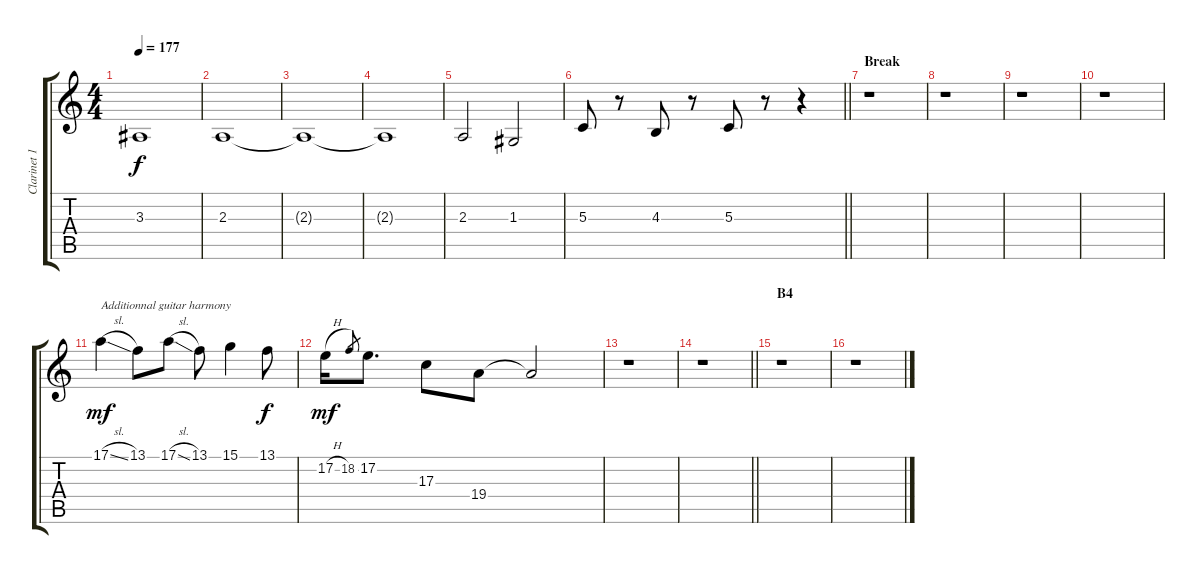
\track ("Clarinet 1" "Clarinet 1") {instrument clarinet}
\staff {score tabs}
\tuning (E4 B3 G3 D3 A2 E2) {hide}
\ts (4 4)
\tempo 177
\clef g2
\ks c
3.3.1{dy f} |
2.3.1 |
2.3{t}.1 |
2.3{t}.1 |
2.3.2 1.3.2 |
\barLineRight lightlight
5.3.8 r.8 4.3.8 r.8 5.3.8 r.8 r.4 |
\section ("" "Break")
r.1 |
r.1 |
r.1 |
r.1 |
17.1{sl}.4{txt "Additionnal guitar harmony" dy mf volume 11 instrument acousticguitarsteel} 13.1.8 17.1{sl}.8 13.1.8 15.1.4 13.1.8{dy f} |
17.2{h}.16{dy mf} 18.2.8{gr} 17.2.8{d} 17.3.8 19.4.8 19.4{t}.2 |
r.1{instrument clarinet} |
\barLineRight lightlight
r.1 |
\section ("" "B4")
r.1 |
r.1
